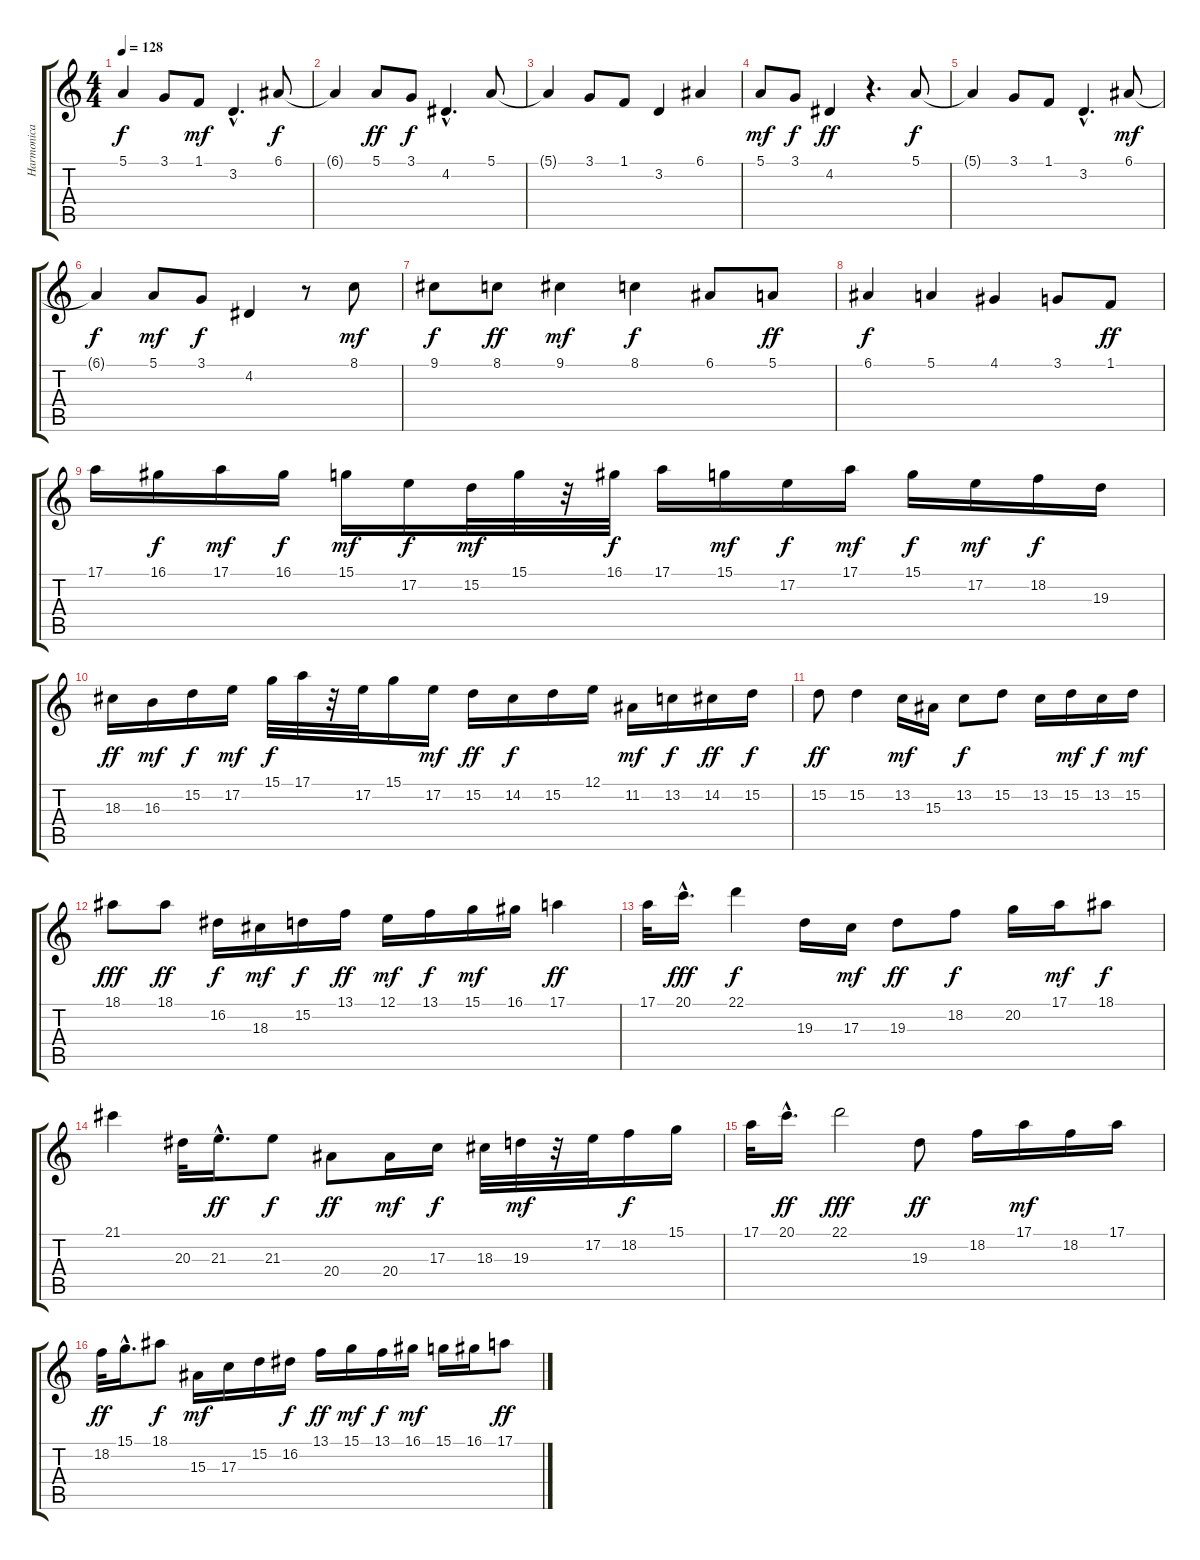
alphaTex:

\track ("Harmonica" "Harmonica") {instrument harmonica}
\staff {score tabs}
\tuning (E4 B3 G3 D3 A2 E2) {hide}
\ts (4 4)
\tempo 128
\clef g2
\ks c
5.1{t}.4{dy f} 3.1.8 1.1.8{dy mf} 3.2{hac}.4{d} 6.1.8{dy f} |
6.1{t}.4 5.1.8{dy ff} 3.1.8{dy f} 4.2{hac}.4{d} 5.1.8 |
5.1{t}.4 3.1.8 1.1.8 3.2.4 6.1.4 |
5.1.8{dy mf} 3.1.8{dy f} 4.2.4{dy ff} r.4{d} 5.1.8{dy f} |
5.1{t}.4 3.1.8 1.1.8 3.2{hac}.4{d} 6.1.8{dy mf} |
6.1{t}.4{dy f} 5.1.8{dy mf} 3.1.8{dy f} 4.2.4 r.8 8.1.8{dy mf} |
9.1.8{dy f} 8.1.8{dy ff} 9.1.4{dy mf} 8.1.4{dy f} 6.1.8 5.1.8{dy ff} |
6.1.4{dy f} 5.1.4 4.1.4 3.1.8 1.1.8{dy ff} |
17.1.16 16.1.16{dy f} 17.1.16{dy mf} 16.1.16{dy f} 15.1.16{dy mf} 17.2.16{dy f} 15.2.32{dy mf} 15.1.32 r.32 16.1.32{dy f} 17.1.16 15.1.16{dy mf} 17.2.16{dy f} 17.1.16{dy mf} 15.1.16{dy f} 17.2.16{dy mf} 18.2.16{dy f} 19.3.16 |
18.3.16{dy ff} 16.3.16{dy mf} 15.2.16{dy f} 17.2.16{dy mf} 15.1.32{dy f} 17.1.32 r.32 17.2.32 15.1.16 17.2.16{dy mf} 15.2.16{dy ff} 14.2.16{dy f} 15.2.16 12.1.16 11.2.16{dy mf} 13.2.16{dy f} 14.2.16{dy ff} 15.2.16{dy f} |
15.2.8{dy ff} 15.2.4 13.2.16{dy mf} 15.3.16 13.2.8{dy f} 15.2.8 13.2.16 15.2.16{dy mf} 13.2.16{dy f} 15.2.16{dy mf} |
18.1.8{dy fff} 18.1.8{dy ff} 16.2.16{dy f} 18.3.16{dy mf} 15.2.16{dy f} 13.1.16{dy ff} 12.1.16{dy mf} 13.1.16{dy f} 15.1.16{dy mf} 16.1.16 17.1.4{dy ff} |
17.1.32 20.1{hac}.16{d dy fff} 22.1.4{dy f} 19.3.16 17.3.16{dy mf} 19.3.8{dy ff} 18.2.8{dy f} 20.2.16 17.1.16{dy mf} 18.1.8{dy f} |
21.1.4 20.3.32 21.3{hac}.16{d dy ff} 21.3.8{dy f} 20.4.8{dy ff} 20.4.16{dy mf} 17.3.16{dy f} 18.3.32 19.3.32{dy mf} r.32 17.2.32 18.2.16{dy f} 15.1.16 |
17.1.32 20.1{hac}.16{d dy ff} 22.1.2{dy fff} 19.3.8{dy ff} 18.2.16 17.1.16{dy mf} 18.2.16 17.1.16 |
18.2.32{dy ff} 15.1{hac}.16{d} 18.1.8{dy f} 15.3.16{dy mf} 17.3.16 15.2.16 16.2.16{dy f} 13.1.16{dy ff} 15.1.16{dy mf} 13.1.16{dy f} 16.1.16{dy mf} 15.1.16 16.1.16 17.1.8{dy ff}
